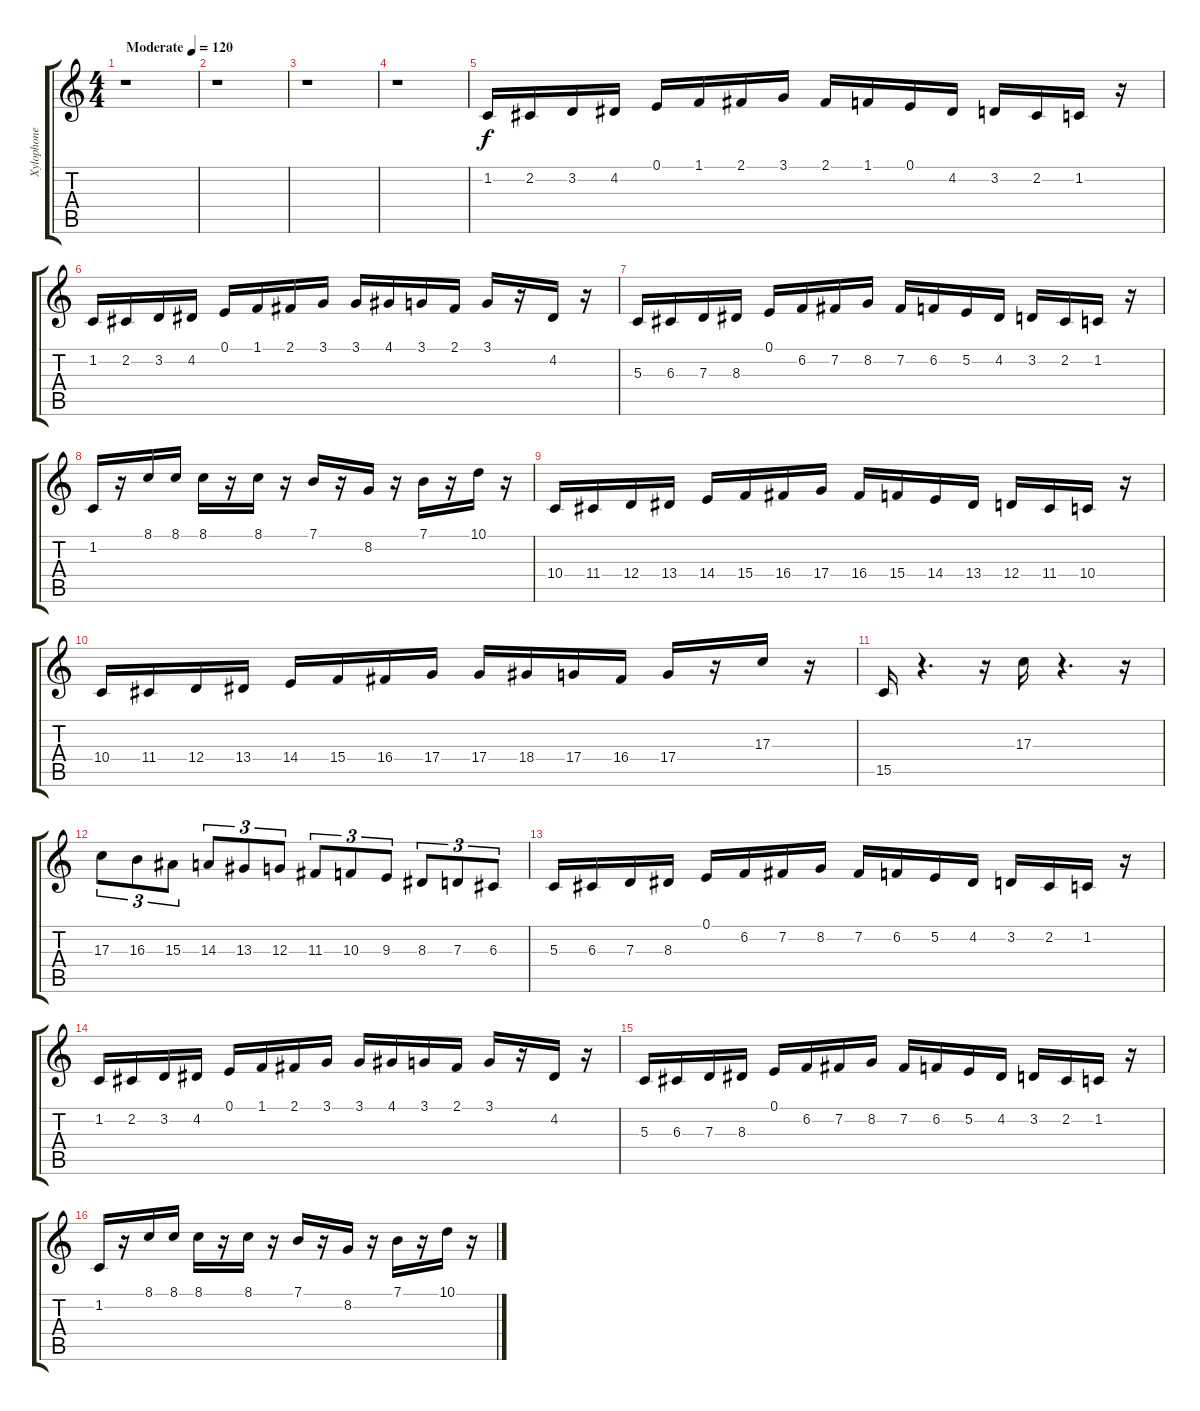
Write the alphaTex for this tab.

\track ("Xylophone" "Xylophone") {instrument vibraphone}
\staff {score tabs}
\tuning (E4 B3 G3 D3 A2 E2) {hide}
\ts (4 4)
\tempo (120 "Moderate")
\clef g2
\ks c
r.1{dy f instrument vibraphone} |
r.1 |
r.1 |
r.1 |
1.2.16 2.2.16 3.2.16 4.2.16 0.1.16 1.1.16 2.1.16 3.1.16 2.1.16 1.1.16 0.1.16 4.2.16 3.2.16 2.2.16 1.2.16 r.16 |
1.2.16 2.2.16 3.2.16 4.2.16 0.1.16 1.1.16 2.1.16 3.1.16 3.1.16 4.1.16 3.1.16 2.1.16 3.1.16 r.16 4.2.16 r.16 |
5.3.16 6.3.16 7.3.16 8.3.16 0.1.16 6.2.16 7.2.16 8.2.16 7.2.16 6.2.16 5.2.16 4.2.16 3.2.16 2.2.16 1.2.16 r.16 |
1.2.16 r.16 8.1.16 8.1.16 8.1.16 r.16 8.1.16 r.16 7.1.16 r.16 8.2.16 r.16 7.1.16 r.16 10.1.16 r.16 |
10.4.16 11.4.16 12.4.16 13.4.16 14.4.16 15.4.16 16.4.16 17.4.16 16.4.16 15.4.16 14.4.16 13.4.16 12.4.16 11.4.16 10.4.16 r.16 |
10.4.16 11.4.16 12.4.16 13.4.16 14.4.16 15.4.16 16.4.16 17.4.16 17.4.16 18.4.16 17.4.16 16.4.16 17.4.16 r.16 17.3.16 r.16 |
15.5.16 r.4{d} r.16 17.3.16 r.4{d} r.16 |
17.3.8{tu (3 2)} 16.3.8{tu (3 2)} 15.3.8{tu (3 2)} 14.3.8{tu (3 2)} 13.3.8{tu (3 2)} 12.3.8{tu (3 2)} 11.3.8{tu (3 2)} 10.3.8{tu (3 2)} 9.3.8{tu (3 2)} 8.3.8{tu (3 2)} 7.3.8{tu (3 2)} 6.3.8{tu (3 2)} |
5.3.16 6.3.16 7.3.16 8.3.16 0.1.16 6.2.16 7.2.16 8.2.16 7.2.16 6.2.16 5.2.16 4.2.16 3.2.16 2.2.16 1.2.16 r.16 |
1.2.16 2.2.16 3.2.16 4.2.16 0.1.16 1.1.16 2.1.16 3.1.16 3.1.16 4.1.16 3.1.16 2.1.16 3.1.16 r.16 4.2.16 r.16 |
5.3.16 6.3.16 7.3.16 8.3.16 0.1.16 6.2.16 7.2.16 8.2.16 7.2.16 6.2.16 5.2.16 4.2.16 3.2.16 2.2.16 1.2.16 r.16 |
1.2.16 r.16 8.1.16 8.1.16 8.1.16 r.16 8.1.16 r.16 7.1.16 r.16 8.2.16 r.16 7.1.16 r.16 10.1.16 r.16
